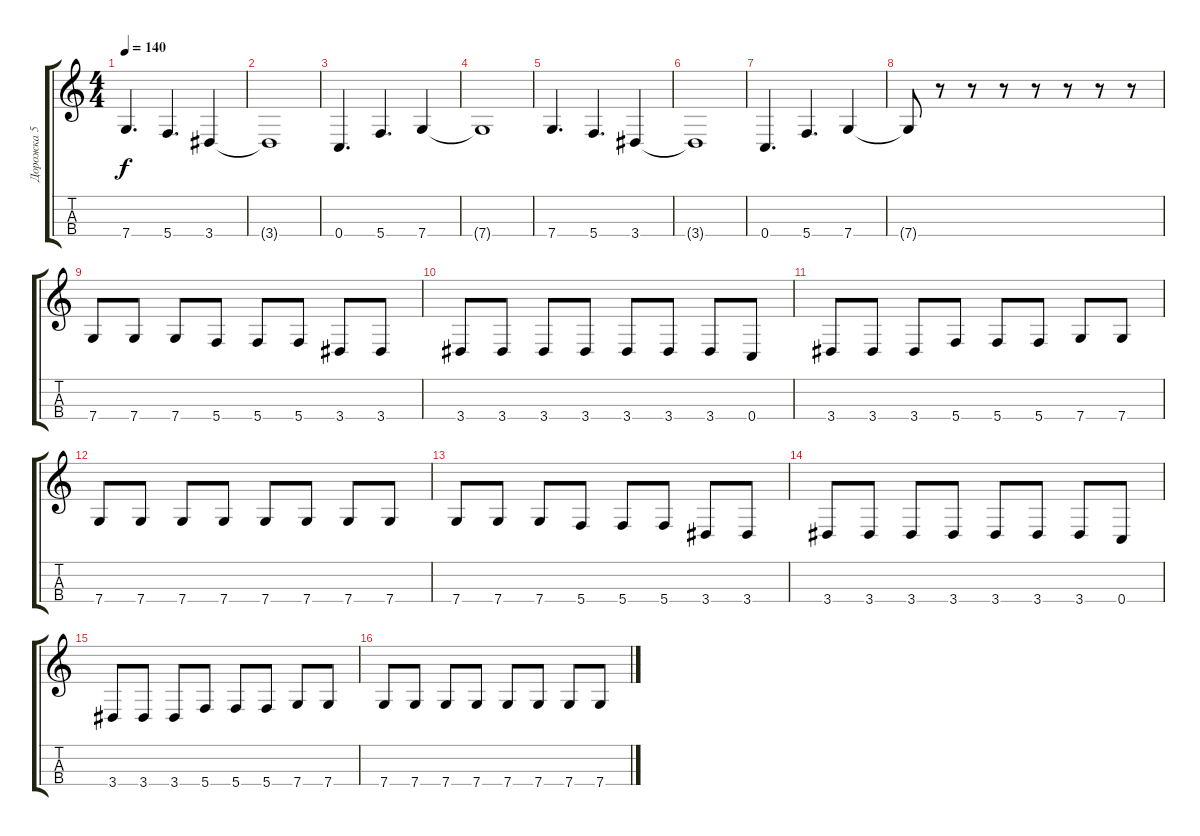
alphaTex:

\track ("Дорожка 5" "Дорожка 5") {instrument electricbassfinger}
\staff {score tabs}
\tuning (F3 C3 G2 C2) {hide}
\ts (4 4)
\tempo 140
\clef g2
\ks c
7.4.4{d dy f} 5.4.4{d} 3.4.4 |
3.4{t}.1 |
0.4.4{d} 5.4.4{d} 7.4.4 |
7.4{t}.1 |
7.4.4{d} 5.4.4{d} 3.4.4 |
3.4{t}.1 |
0.4.4{d} 5.4.4{d} 7.4.4 |
7.4{t}.8 r.8 r.8 r.8 r.8 r.8 r.8 r.8 |
7.4.8 7.4.8 7.4.8 5.4.8 5.4.8 5.4.8 3.4.8 3.4.8 |
3.4.8 3.4.8 3.4.8 3.4.8 3.4.8 3.4.8 3.4.8 0.4.8 |
3.4.8 3.4.8 3.4.8 5.4.8 5.4.8 5.4.8 7.4.8 7.4.8 |
7.4.8 7.4.8 7.4.8 7.4.8 7.4.8 7.4.8 7.4.8 7.4.8 |
7.4.8 7.4.8 7.4.8 5.4.8 5.4.8 5.4.8 3.4.8 3.4.8 |
3.4.8 3.4.8 3.4.8 3.4.8 3.4.8 3.4.8 3.4.8 0.4.8 |
3.4.8 3.4.8 3.4.8 5.4.8 5.4.8 5.4.8 7.4.8 7.4.8 |
7.4.8 7.4.8 7.4.8 7.4.8 7.4.8 7.4.8 7.4.8 7.4.8
